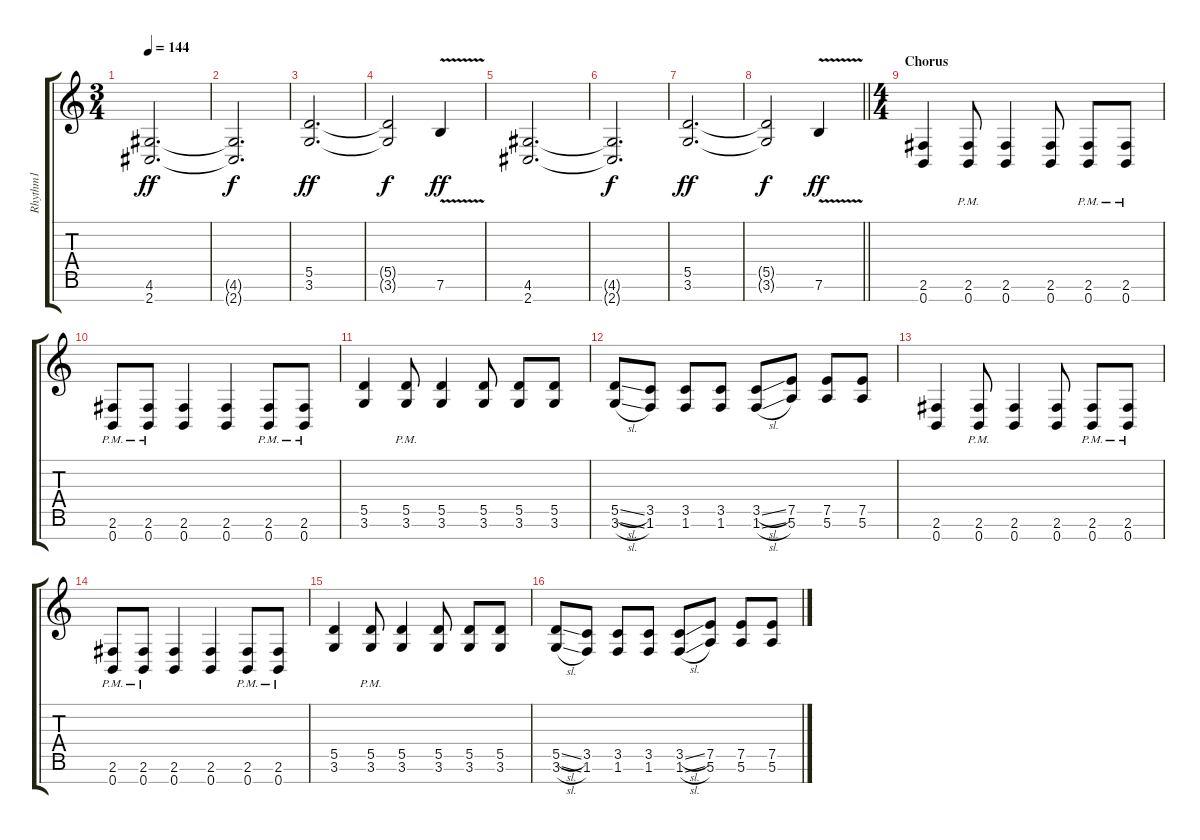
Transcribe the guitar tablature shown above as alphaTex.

\track ("Rhythm1" "Rhythm1") {instrument distortionguitar}
\staff {score tabs}
\tuning (E4 B3 G3 D3 A2 E2 B1) {hide}
\ts (3 4)
\tempo 144
\clef g2
\ks c
(4.6 2.7).2{d dy ff} |
(4.6{t} 2.7{t}).2{d dy f} |
(5.5 3.6).2{d dy ff} |
(5.5{t} 3.6{t}).2{dy f} 7.6{v}.4{dy ff} |
(4.6 2.7).2{d} |
(4.6{t} 2.7{t}).2{d dy f} |
(5.5 3.6).2{d dy ff} |
\barLineRight lightlight
(5.5{t} 3.6{t}).2{dy f} 7.6{v}.4{dy ff} |
\ts (4 4)
\section ("" "Chorus")
(2.6 0.7).4 (2.6{pm} 0.7{pm}).8 (2.6 0.7).4 (2.6 0.7).8 (2.6{pm} 0.7{pm}).8 (2.6{pm} 0.7{pm}).8 |
(2.6{pm} 0.7{pm}).8 (2.6{pm} 0.7{pm}).8 (2.6 0.7).4 (2.6 0.7).4 (2.6{pm} 0.7{pm}).8 (2.6{pm} 0.7{pm}).8 |
(5.5 3.6).4 (5.5{pm} 3.6{pm}).8 (5.5 3.6).4 (5.5 3.6).8 (5.5 3.6).8 (5.5 3.6).8 |
(5.5{sl} 3.6{sl}).8 (3.5 1.6).8 (3.5 1.6).8 (3.5 1.6).8 (3.5{sl} 1.6{sl}).8 (7.5 5.6).8 (7.5 5.6).8 (7.5 5.6).8 |
(2.6 0.7).4 (2.6{pm} 0.7{pm}).8 (2.6 0.7).4 (2.6 0.7).8 (2.6{pm} 0.7{pm}).8 (2.6{pm} 0.7{pm}).8 |
(2.6{pm} 0.7{pm}).8 (2.6{pm} 0.7{pm}).8 (2.6 0.7).4 (2.6 0.7).4 (2.6{pm} 0.7{pm}).8 (2.6{pm} 0.7{pm}).8 |
(5.5 3.6).4 (5.5{pm} 3.6{pm}).8 (5.5 3.6).4 (5.5 3.6).8 (5.5 3.6).8 (5.5 3.6).8 |
(5.5{sl} 3.6{sl}).8 (3.5 1.6).8 (3.5 1.6).8 (3.5 1.6).8 (3.5{sl} 1.6{sl}).8 (7.5 5.6).8 (7.5 5.6).8 (7.5 5.6).8
